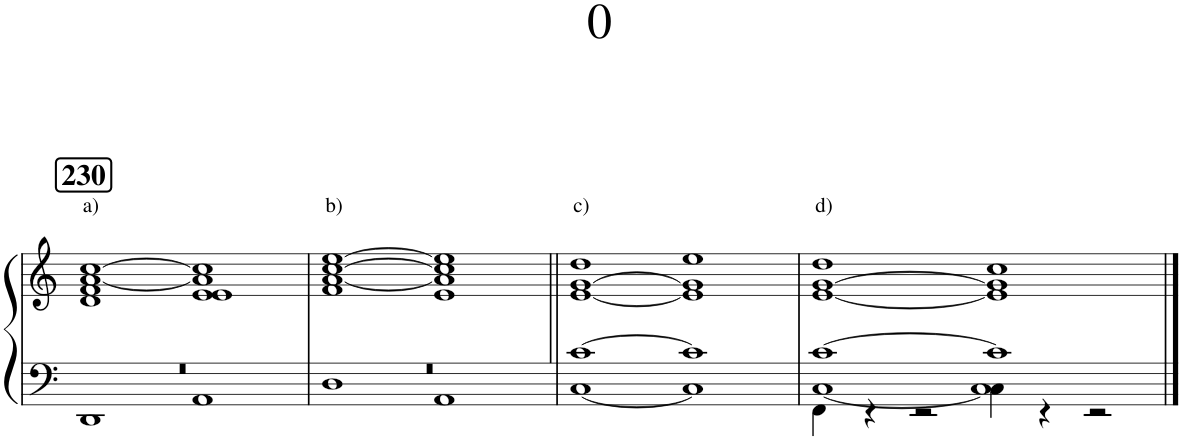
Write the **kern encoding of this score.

**kern	**kern
*part1	*part1
*staff2	*staff1
*I"Piano	*
*I'Pno.	*
*clefF4	*clefG2
*k[]	*k[]
*M8/4	*M8/4
!!LO:REH:place=s1:a:B:cj:fs=14:t=230
=1	=1
*^	*
!	!	!LO:TX:a:t=a)
0r	1DD	1d 1f [1a [1cc
.	1AA	1e 1e 1a] 1cc]
=2	=2	=2
!	!	!LO:TX:a:t=b)
0r	1D	1f [1a [1cc [1ee
.	1AA	1e 1a] 1cc] 1ee]
=3||	=3||	=3||
!	!	!LO:TX:a:t=c)
[1c	[1C	[1e [1g 1dd
1c]	1C]	1e] 1g] 1ee
=4	=4	=4
*	*^	*
!	!	!	!LO:TX:a:t=d)
[1c	[1C	4FF\	[1e [1g 1dd
.	.	4r	.
.	.	2r	.
1c]	1C]	4C\	1e] 1g] 1cc
.	.	4r	.
.	.	2r	.
*v	*v	*v	*
==	==
*-	*-
